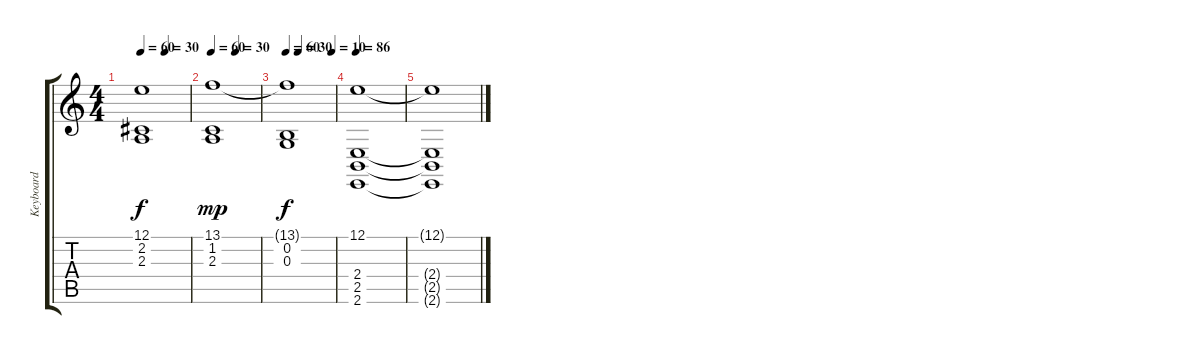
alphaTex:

\track ("Keyboard" "Keyboard") {instrument choiraahs}
\staff {score tabs}
\tuning (E4 B3 G3 D3 A2 D2) {hide}
\ts (4 4)
\tempo 60
\tempo (30 0.5)
\clef g2
\ks c
(12.1{t} 2.2 2.3).1{dy f} |
\tempo 60
\tempo (30 0.5)
(13.1 1.2 2.3).1{dy mp} |
\tempo 60
\tempo (30 0.25)
\tempo (10 0.9375)
(13.1{t} 0.2 0.3).1{dy f} |
\tempo 86
(12.1 2.4 2.5 2.6).1{volume 0} |
(12.1{t} 2.4{t} 2.5{t} 2.6{t}).1
